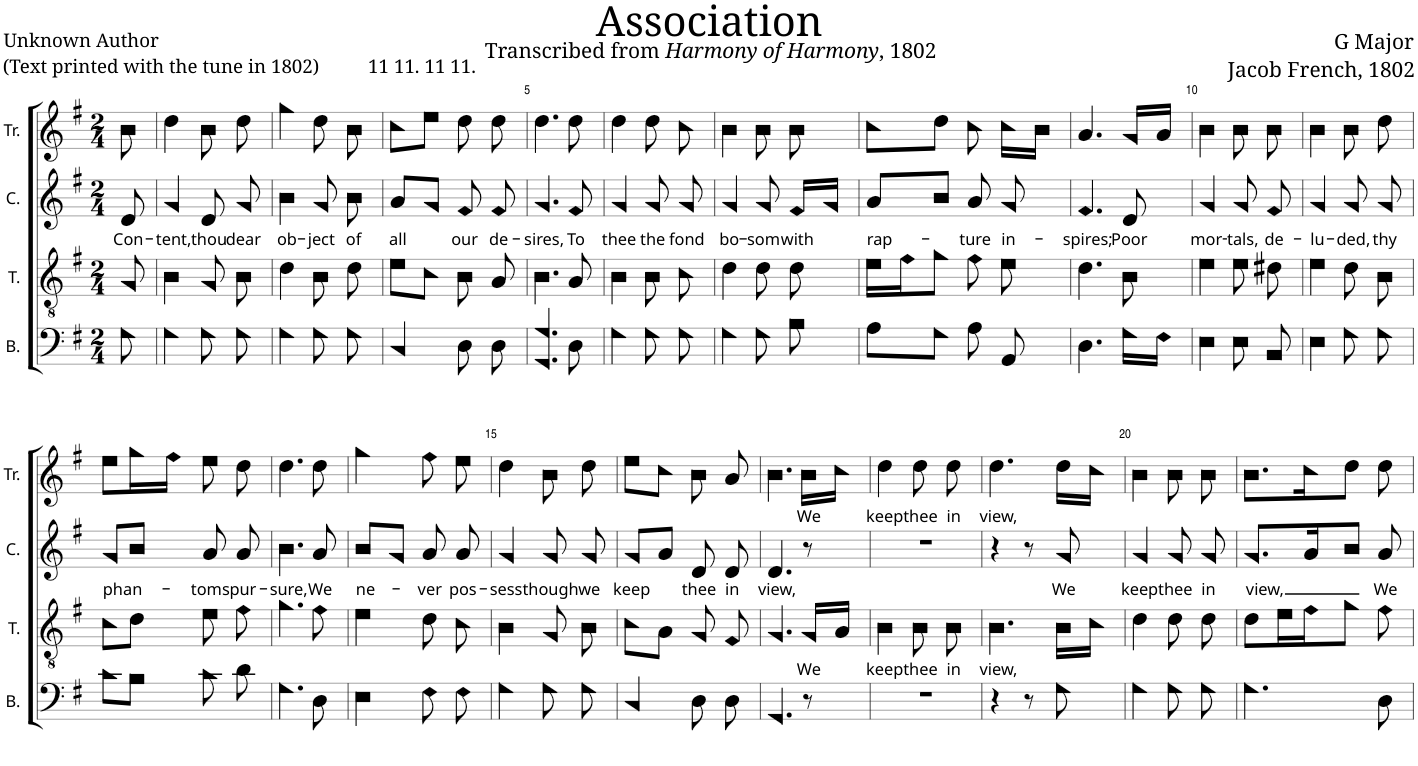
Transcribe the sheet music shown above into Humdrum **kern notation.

**kern	**kern	**text	**kern	**text	**kern	**text
*part4	*part3	*part3	*part2	*part2	*part1	*part1
*staff4	*staff3	*staff3	*staff2	*staff2	*staff1	*staff1
*I"B.	*I"T.	*	*I"C.	*	*I"Tr.	*
*I'B.	*I'T.	*	*I'C.	*	*I'Tr.	*
*clefF4	*clefGv2	*	*clefG2	*	*clefG2	*
*k[f#]	*k[f#]	*	*k[f#]	*	*k[f#]	*
*M2/4	*M2/4	*	*M2/4	*	*M2/4	*
=1	=1	=1	=1	=1	=1	=1
!	!	!	!	!LO:LY:b	!	!
8G!\	8G!/	.	8d!/	Con-	8b!\	.
=2	=2	=2	=2	=2	=2	=2
!	!	!	!	!LO:LY:b	!	!
4G!\	4B!\	.	4g!/	-tent,	4dd!\	.
!	!	!	!	!LO:LY:b	!	!
8G!\	8G!/	.	8d!/	thou	8b!\	.
!	!	!	!	!LO:LY:b	!	!
8G!\	8B!\	.	8g!/	dear	8dd!\	.
=3	=3	=3	=3	=3	=3	=3
!	!	!	!	!LO:LY:b	!	!
4G!\	4d!\	.	4b!\	ob-	4gg!\	.
!	!	!	!	!LO:LY:b	!	!
8G!\	8B!\	.	8g!/	-ject	8dd!\	.
!	!	!	!	!LO:LY:b	!	!
8G!\	8d!\	.	8b!\	of	8b!\	.
=4	=4	=4	=4	=4	=4	=4
!	!	!	!	!LO:LY:b	!	!
4C!/	8e!\L	.	8a!/L	all	8cc!\L	.
.	8c!\J	.	8g!/J	.	8ee!\J	.
!	!	!	!	!LO:LY:b	!	!
8D!\	8B!\	.	8f#!/	our	8dd!\	.
!	!	!	!	!LO:LY:b	!	!
8D!\	8A!/	.	8f#!/	de-	8dd!\	.
=5	=5	=5	=5	=5	=5	=5
!	!	!	!	!LO:LY:b	!	!
4.GG!/ 4.G!/	4.B!\	.	4.g!/	-sires,	4.dd!\	.
!	!	!	!	!LO:LY:b	!	!
8D!\	8A!/	.	8f#!/	To	8dd!\	.
=6	=6	=6	=6	=6	=6	=6
!	!	!	!	!LO:LY:b	!	!
4G!\	4B!\	.	4g!/	thee	4dd!\	.
!	!	!	!	!LO:LY:b	!	!
8G!\	8B!\	.	8g!/	the	8dd!\	.
!	!	!	!	!LO:LY:b	!	!
8G!\	8c!\	.	8g!/	fond	8cc!\	.
=7	=7	=7	=7	=7	=7	=7
!	!	!	!	!LO:LY:b	!	!
4G!\	4d!\	.	4g!/	bo-	4b!\	.
!	!	!	!	!LO:LY:b	!	!
8G!\	8d!\	.	8g!/	-som	8b!\	.
!	!	!	!	!LO:LY:b	!	!
8B!\	8d!\	.	16f#!/LL	with	8b!\	.
.	.	.	16g!/JJ	.	.	.
=8	=8	=8	=8	=8	=8	=8
!	!	!	!	!LO:LY:b	!	!
8A!\L	16e!\LL	.	8a!/L	rap-	8cc!\L	.
.	16f#!\J	.	.	.	.	.
8G!\J	8g!\J	.	8b!/J	.	8dd!\J	.
!	!	!	!	!LO:LY:b	!	!
8A!\	8f#!\	.	8a!/	-ture	8cc!\	.
!	!	!	!	!LO:LY:b	!	!
8AA!/	8e!\	.	8g!/	in-	16cc!\LL	.
.	.	.	.	.	16b!\JJ	.
=9	=9	=9	=9	=9	=9	=9
!	!	!	!	!LO:LY:b	!	!
4.D!\	4.d!\	.	4.f#!/	-spires;	4.a!/	.
!	!	!	!	!LO:LY:b	!	!
16G!\LL	8B!\	.	8d!/	Poor	16g!/LL	.
16F#!\JJ	.	.	.	.	16a!/JJ	.
=10	=10	=10	=10	=10	=10	=10
!	!	!	!	!LO:LY:b	!	!
4E!\	4e!\	.	4g!/	mor-	4b!\	.
!	!	!	!	!LO:LY:b	!	!
8E!\	8e!\	.	8g!/	-tals,	8b!\	.
!	!	!	!	!LO:LY:b	!	!
8BB!/	8d#X!\	.	8f#!/	de-	8b!\	.
=11	=11	=11	=11	=11	=11	=11
!	!	!	!	!LO:LY:b	!	!
4E!\	4e!\	.	4g!/	-lu-	4b!\	.
!	!	!	!	!LO:LY:b	!	!
8G!\	8d!\	.	8g!/	-ded,	8b!\	.
!	!	!	!	!LO:LY:b	!	!
8G!\	8B!\	.	8g!/	thy	8dd!\	.
!!LO:LB:g=z
=12	=12	=12	=12	=12	=12	=12
!	!	!	!	!LO:LY:b	!	!
8c!\L	8c!\L	.	8g!/L	phan-	8ee!\L	.
8B!\J	8d!\J	.	8b!/J	.	16gg!\L	.
.	.	.	.	.	16ff#!\JJ	.
!	!	!	!	!LO:LY:b	!	!
8c!\	8e!\	.	8a!/	-toms	8ee!\	.
!	!	!	!	!LO:LY:b	!	!
8d!\	8f#!\	.	8a!/	pur-	8dd!\	.
=13	=13	=13	=13	=13	=13	=13
!	!	!	!	!LO:LY:b	!	!
4.G!\	4.g!\	.	4.b!\	-sure,	4.dd!\	.
!	!	!	!	!LO:LY:b	!	!
8D!\	8f#!\	.	8a!/	We	8dd!\	.
=14	=14	=14	=14	=14	=14	=14
!	!	!	!	!LO:LY:b	!	!
4E!\	4e!\	.	8b!/L	ne-	4gg!\	.
.	.	.	8g!/J	.	.	.
!	!	!	!	!LO:LY:b	!	!
8F#!\	8d!\	.	8a!/	-ver	8ff#!\	.
!	!	!	!	!LO:LY:b	!	!
8F#!\	8c!\	.	8a!/	pos-	8ee!\	.
=15	=15	=15	=15	=15	=15	=15
!	!	!	!	!LO:LY:b	!	!
4G!\	4B!\	.	4g!/	-sess	4dd!\	.
!	!	!	!	!LO:LY:b	!	!
8G!\	8G!/	.	8g!/	though	8b!\	.
!	!	!	!	!LO:LY:b	!	!
8G!\	8B!\	.	8g!/	we	8dd!\	.
=16	=16	=16	=16	=16	=16	=16
!	!	!	!	!LO:LY:b	!	!
4C!/	8c!\L	.	8g!/L	keep	8ee!\L	.
.	8A!\J	.	8a!/J	.	8cc!\J	.
!	!	!	!	!LO:LY:b	!	!
8D!\	8G!/	.	8d!/	thee	8b!\	.
!	!	!	!	!LO:LY:b	!	!
8D!\	8F#!/	.	8d!/	in	8a!/	.
=17	=17	=17	=17	=17	=17	=17
!	!	!	!	!LO:LY:b	!	!
4.GG!/	4.G!/	.	4.d!/	view,	4.b!\	.
!	!	!LO:LY:b	!	!	!	!LO:LY:b
8r	16G!/LL	We	8r	.	16b!\LL	We
.	16A!/JJ	.	.	.	16cc!\JJ	.
=18	=18	=18	=18	=18	=18	=18
!	!	!LO:LY:b	!	!	!	!LO:LY:b
2r	4B!\	keep	2r	.	4dd!\	keep
!	!	!LO:LY:b	!	!	!	!LO:LY:b
.	8B!\	thee	.	.	8dd!\	thee
!	!	!LO:LY:b	!	!	!	!LO:LY:b
.	8B!\	in	.	.	8dd!\	in
=19	=19	=19	=19	=19	=19	=19
!	!	!LO:LY:b	!	!	!	!LO:LY:b
4r	4.B!\	view,	4r	.	4.dd!\	view,
8r	.	.	8r	.	.	.
!	!	!	!	!LO:LY:b	!	!
8G!\	16B!\LL	.	8g!/	We	16dd!\LL	.
.	16c!\JJ	.	.	.	16cc!\JJ	.
=20	=20	=20	=20	=20	=20	=20
!	!	!	!	!LO:LY:b	!	!
4G!\	4d!\	.	4g!/	keep	4b!\	.
!	!	!	!	!LO:LY:b	!	!
8G!\	8d!\	.	8g!/	thee	8b!\	.
!	!	!	!	!LO:LY:b	!	!
8G!\	8d!\	.	8g!/	in	8b!\	.
=21	=21	=21	=21	=21	=21	=21
!	!	!	!	!LO:LY:b	!	!
4.G!\	8d!\L	.	8.g!/L	view,	8.b!\L	.
.	16e!\L	.	.	.	.	.
.	16f#!\J	.	16a!/K	.	16cc!\K	.
.	8g!\J	.	8b!/J	.	8dd!\J	.
!	!	!	!	!LO:LY:b	!	!
8D!\	8f#!\	.	8a!/	We	8dd!\	.
=	=	=	=	=	=	=
*-	*-	*-	*-	*-	*-	*-
